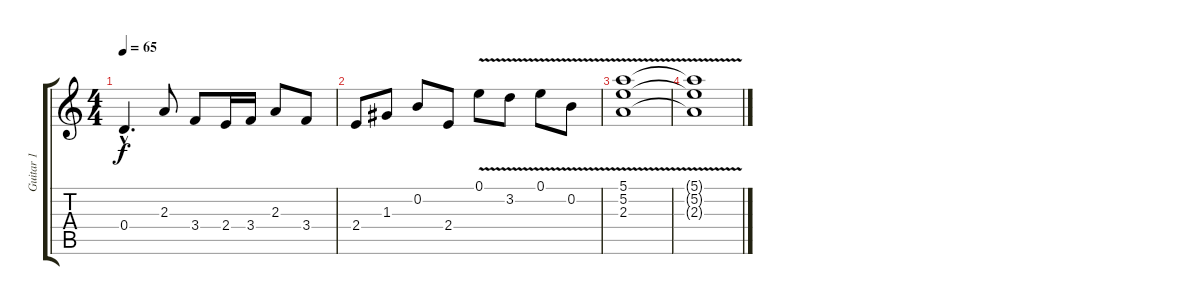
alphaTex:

\track ("Guitar 1" "Guitar 1") {instrument distortionguitar}
\staff {score tabs}
\tuning (E4 B3 G3 D3 A2 E2) {hide}
\ts (4 4)
\tempo 65
\clef g2
\ks c
0.4{hac}.4{d dy f} 2.3.8 3.4.8 2.4.16 3.4.16 2.3.8 3.4.8 |
2.4.8 1.3.8 0.2.8 2.4.8 0.1{v}.8 3.2{v}.8 0.1{v}.8 0.2{v}.8 |
(5.1{v} 5.2 2.3).1 |
(5.1{t} 5.2{t} 2.3{t}).1
